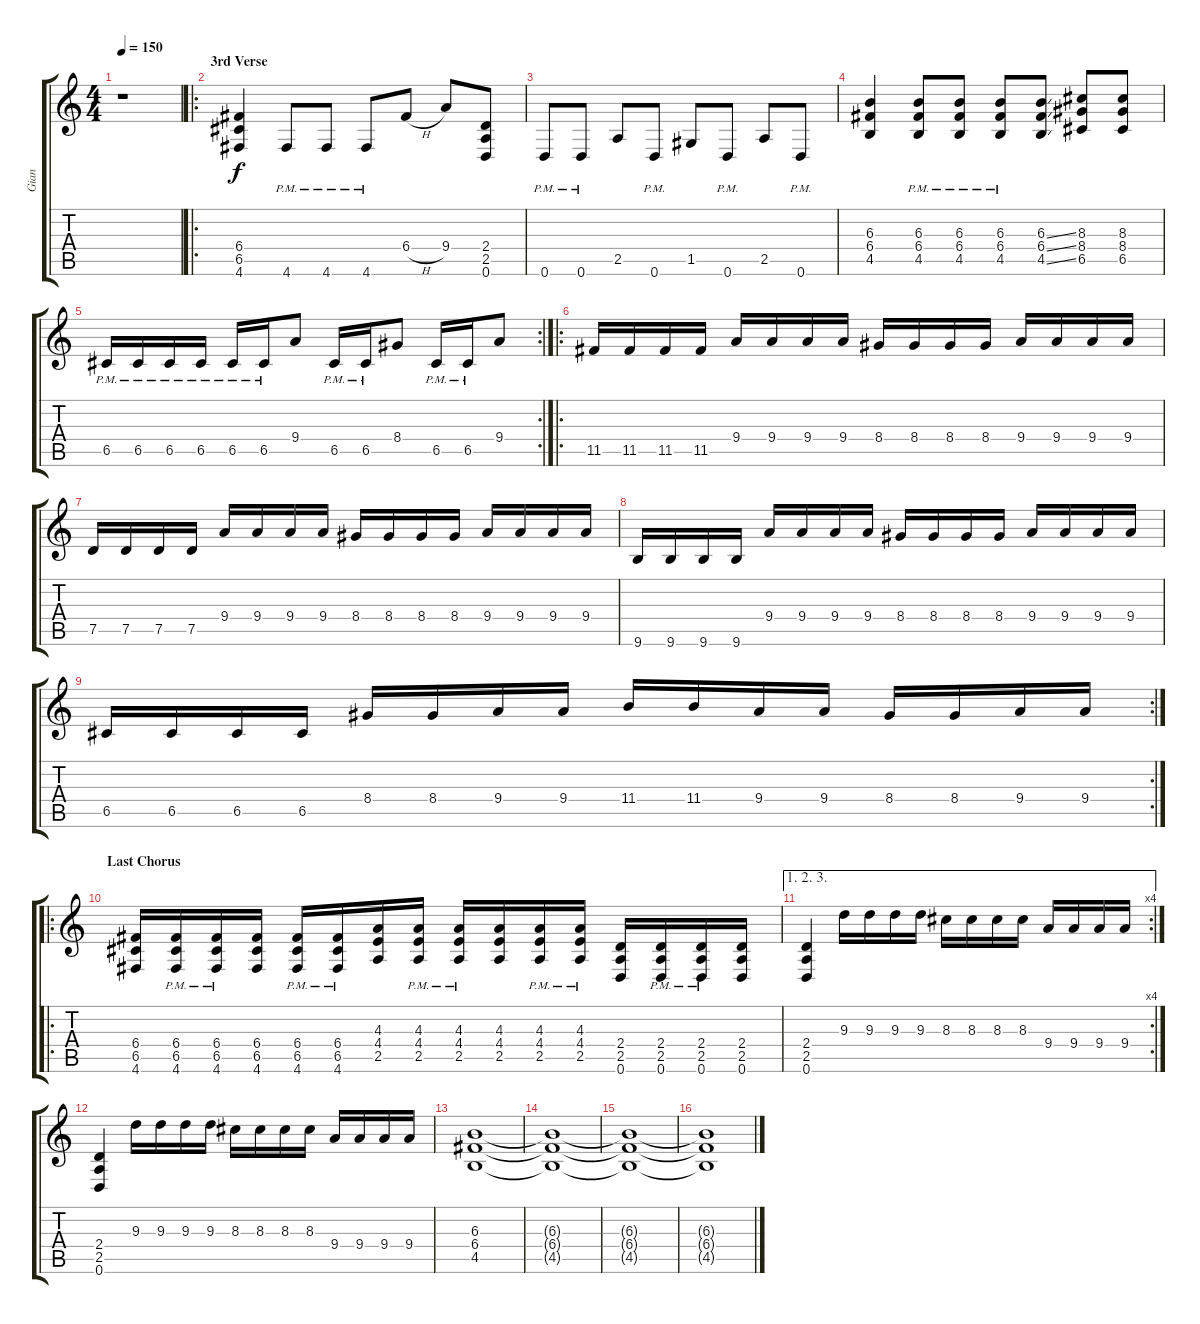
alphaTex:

\track ("Gian" "Gian") {instrument distortionguitar}
\staff {score tabs}
\tuning (D4 A3 F3 C3 G2 D2) {hide}
\ts (4 4)
\tempo 150
\clef g2
\ks c
r.1{dy f} |
\ro
\section ("" "3rd Verse")
(6.4 6.5 4.6).4{instrument distortionguitar} 4.6{pm}.8 4.6{pm}.8 4.6{pm}.8 6.4{h}.8 9.4.8 (2.4 2.5 0.6).8 |
0.6{pm}.8 0.6{pm}.8 2.5.8 0.6{pm}.8 1.5.8 0.6{pm}.8 2.5.8 0.6{pm}.8 |
(6.3 6.4 4.5).4 (6.3{pm} 6.4{pm} 4.5{pm}).8 (6.3{pm} 6.4{pm} 4.5{pm}).8 (6.3{pm} 6.4{pm} 4.5{pm}).8 (6.3{ss} 6.4{ss} 4.5{ss}).8 (8.3 8.4 6.5).8 (8.3 8.4 6.5).8 |
\rc 2
6.5{pm}.16 6.5{pm}.16 6.5{pm}.16 6.5{pm}.16 6.5{pm}.16 6.5{pm}.16 9.4.8 6.5{pm}.16 6.5{pm}.16 8.4.8 6.5{pm}.16 6.5{pm}.16 9.4.8 |
\ro
11.5.16 11.5.16 11.5.16 11.5.16 9.4.16 9.4.16 9.4.16 9.4.16 8.4.16 8.4.16 8.4.16 8.4.16 9.4.16 9.4.16 9.4.16 9.4.16 |
7.5.16 7.5.16 7.5.16 7.5.16 9.4.16 9.4.16 9.4.16 9.4.16 8.4.16 8.4.16 8.4.16 8.4.16 9.4.16 9.4.16 9.4.16 9.4.16 |
9.6.16 9.6.16 9.6.16 9.6.16 9.4.16 9.4.16 9.4.16 9.4.16 8.4.16 8.4.16 8.4.16 8.4.16 9.4.16 9.4.16 9.4.16 9.4.16 |
\rc 2
6.5.16 6.5.16 6.5.16 6.5.16 8.4.16 8.4.16 9.4.16 9.4.16 11.4.16 11.4.16 9.4.16 9.4.16 8.4.16 8.4.16 9.4.16 9.4.16 |
\ro
\section ("" "Last Chorus")
(6.4 6.5 4.6).16 (6.4{pm} 6.5{pm} 4.6{pm}).16 (6.4{pm} 6.5{pm} 4.6{pm}).16 (6.4 6.5 4.6).16 (6.4{pm} 6.5{pm} 4.6{pm}).16 (6.4{pm} 6.5{pm} 4.6{pm}).16 (4.3 4.4 2.5).16 (4.3{pm} 4.4{pm} 2.5{pm}).16 (4.3{pm} 4.4{pm} 2.5{pm}).16 (4.3 4.4 2.5).16 (4.3{pm} 4.4{pm} 2.5{pm}).16 (4.3{pm} 4.4{pm} 2.5{pm}).16 (2.4 2.5 0.6).16 (2.4{pm} 2.5{pm} 0.6{pm}).16 (2.4{pm} 2.5{pm} 0.6{pm}).16 (2.4 2.5 0.6).16 |
\ae (1 2 3)
\rc 4
(2.4 2.5 0.6).4 9.3.16 9.3.16 9.3.16 9.3.16 8.3.16 8.3.16 8.3.16 8.3.16 9.4.16 9.4.16 9.4.16 9.4.16 |
(2.4 2.5 0.6).4 9.3.16 9.3.16 9.3.16 9.3.16 8.3.16 8.3.16 8.3.16 8.3.16 9.4.16 9.4.16 9.4.16 9.4.16 |
(6.3 6.4 4.5).1 |
(6.3{t} 6.4{t} 4.5{t}).1 |
(6.3{t} 6.4{t} 4.5{t}).1 |
(6.3{t} 6.4{t} 4.5{t}).1
